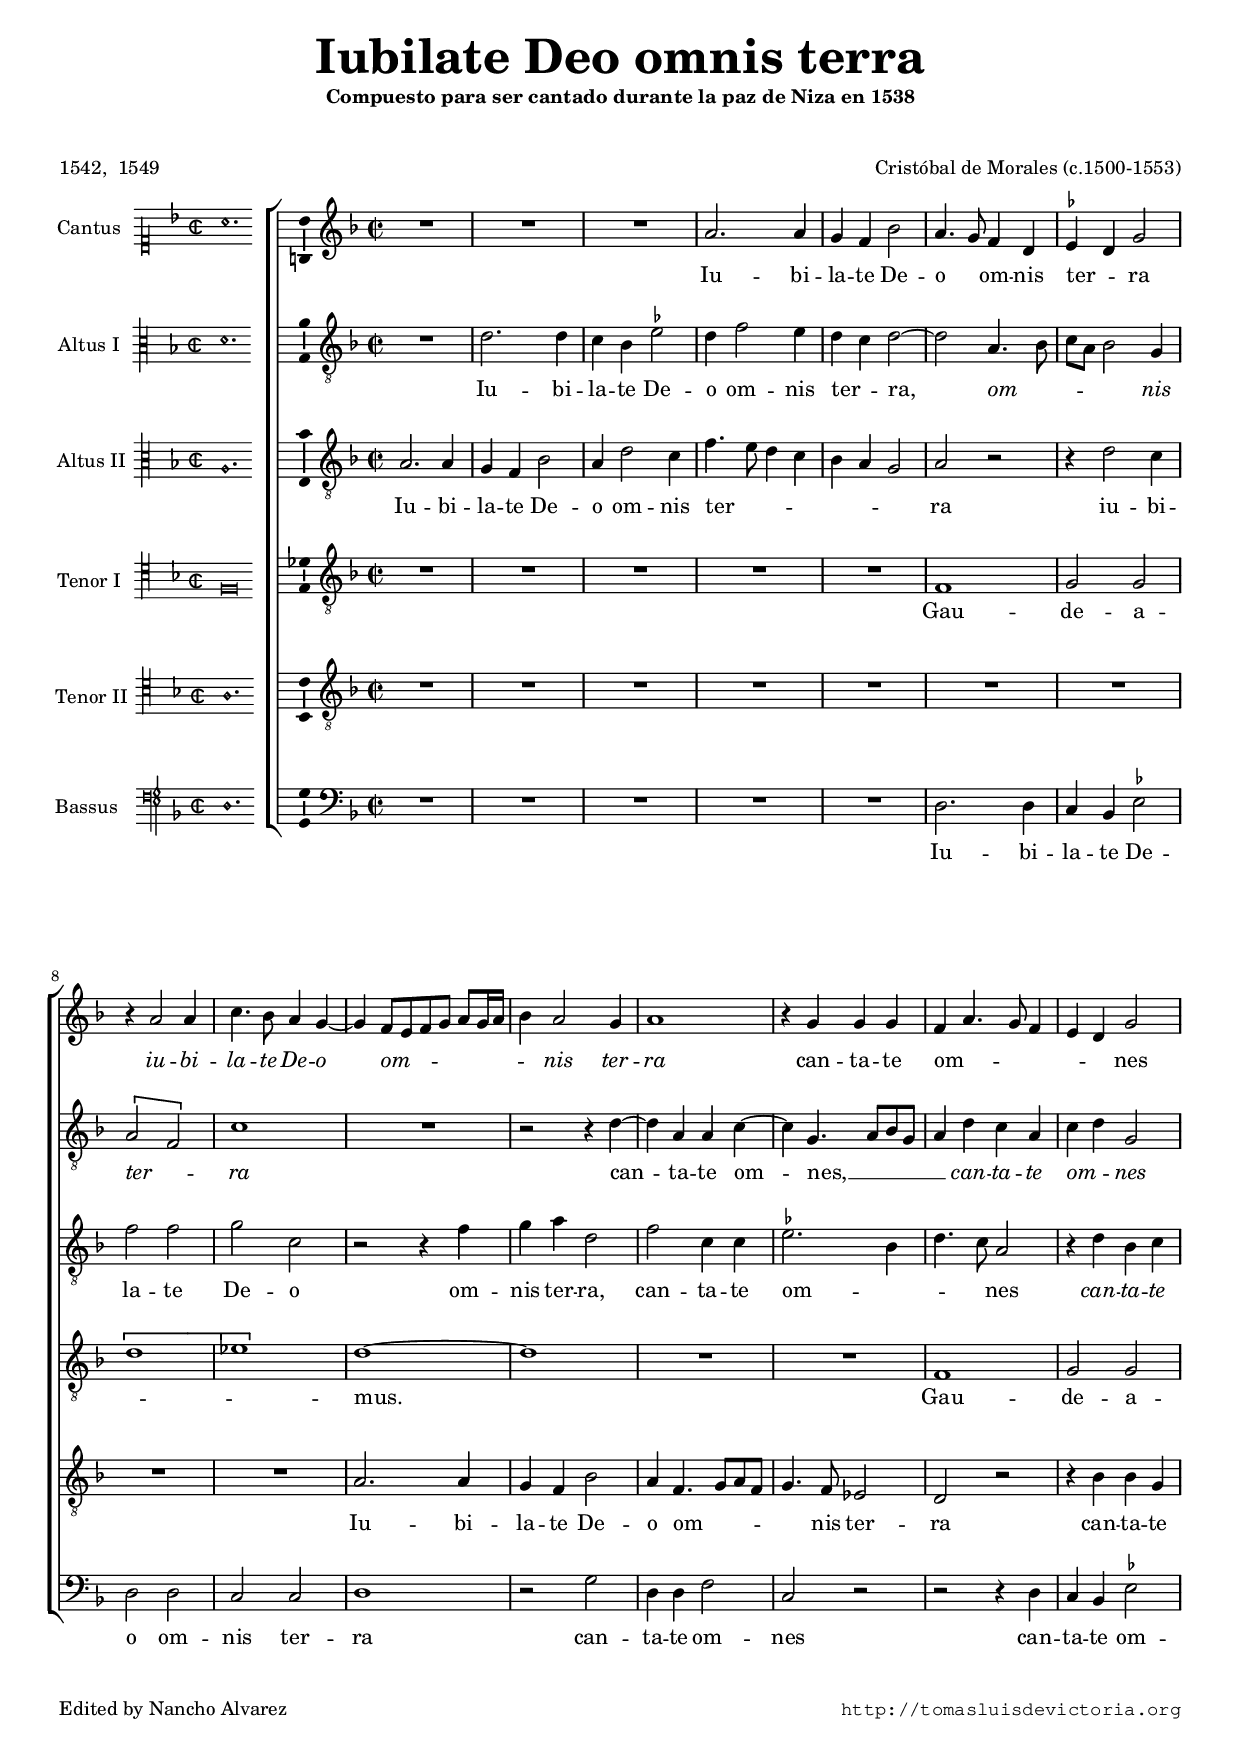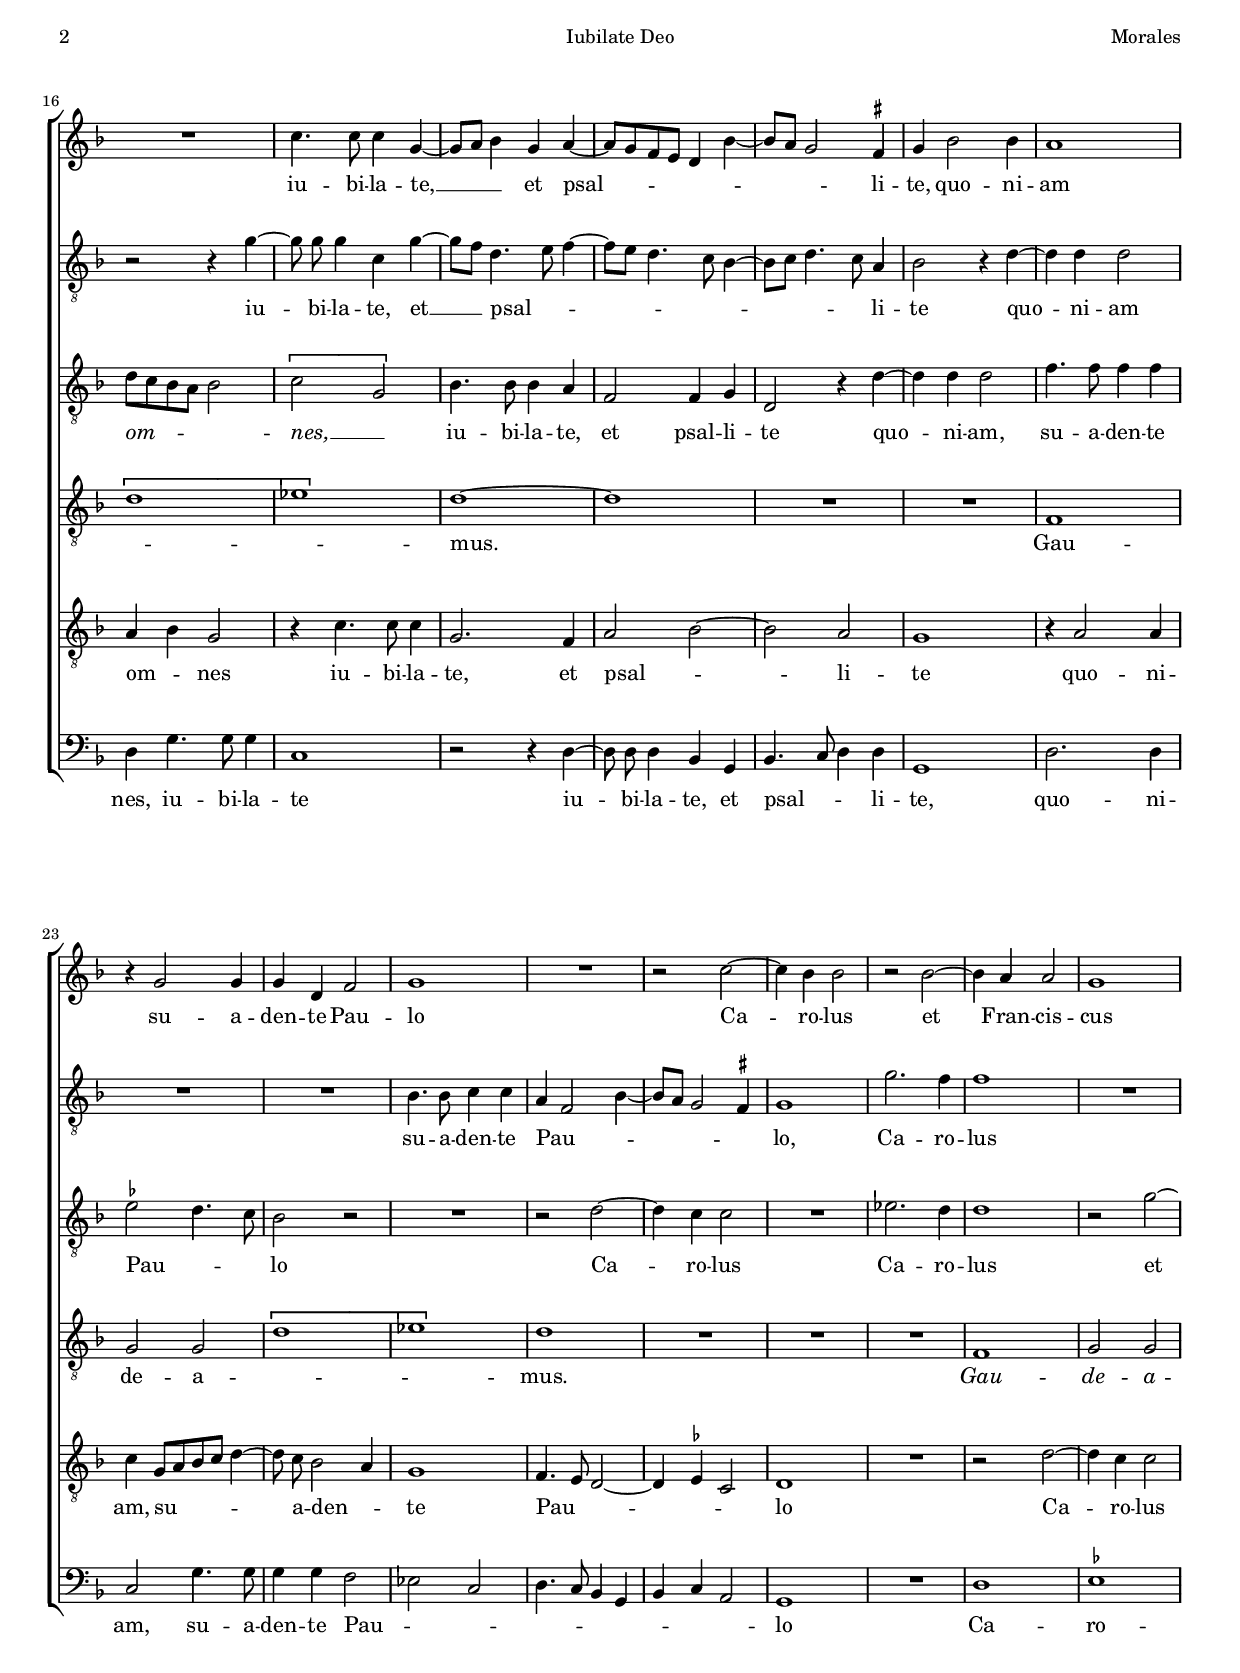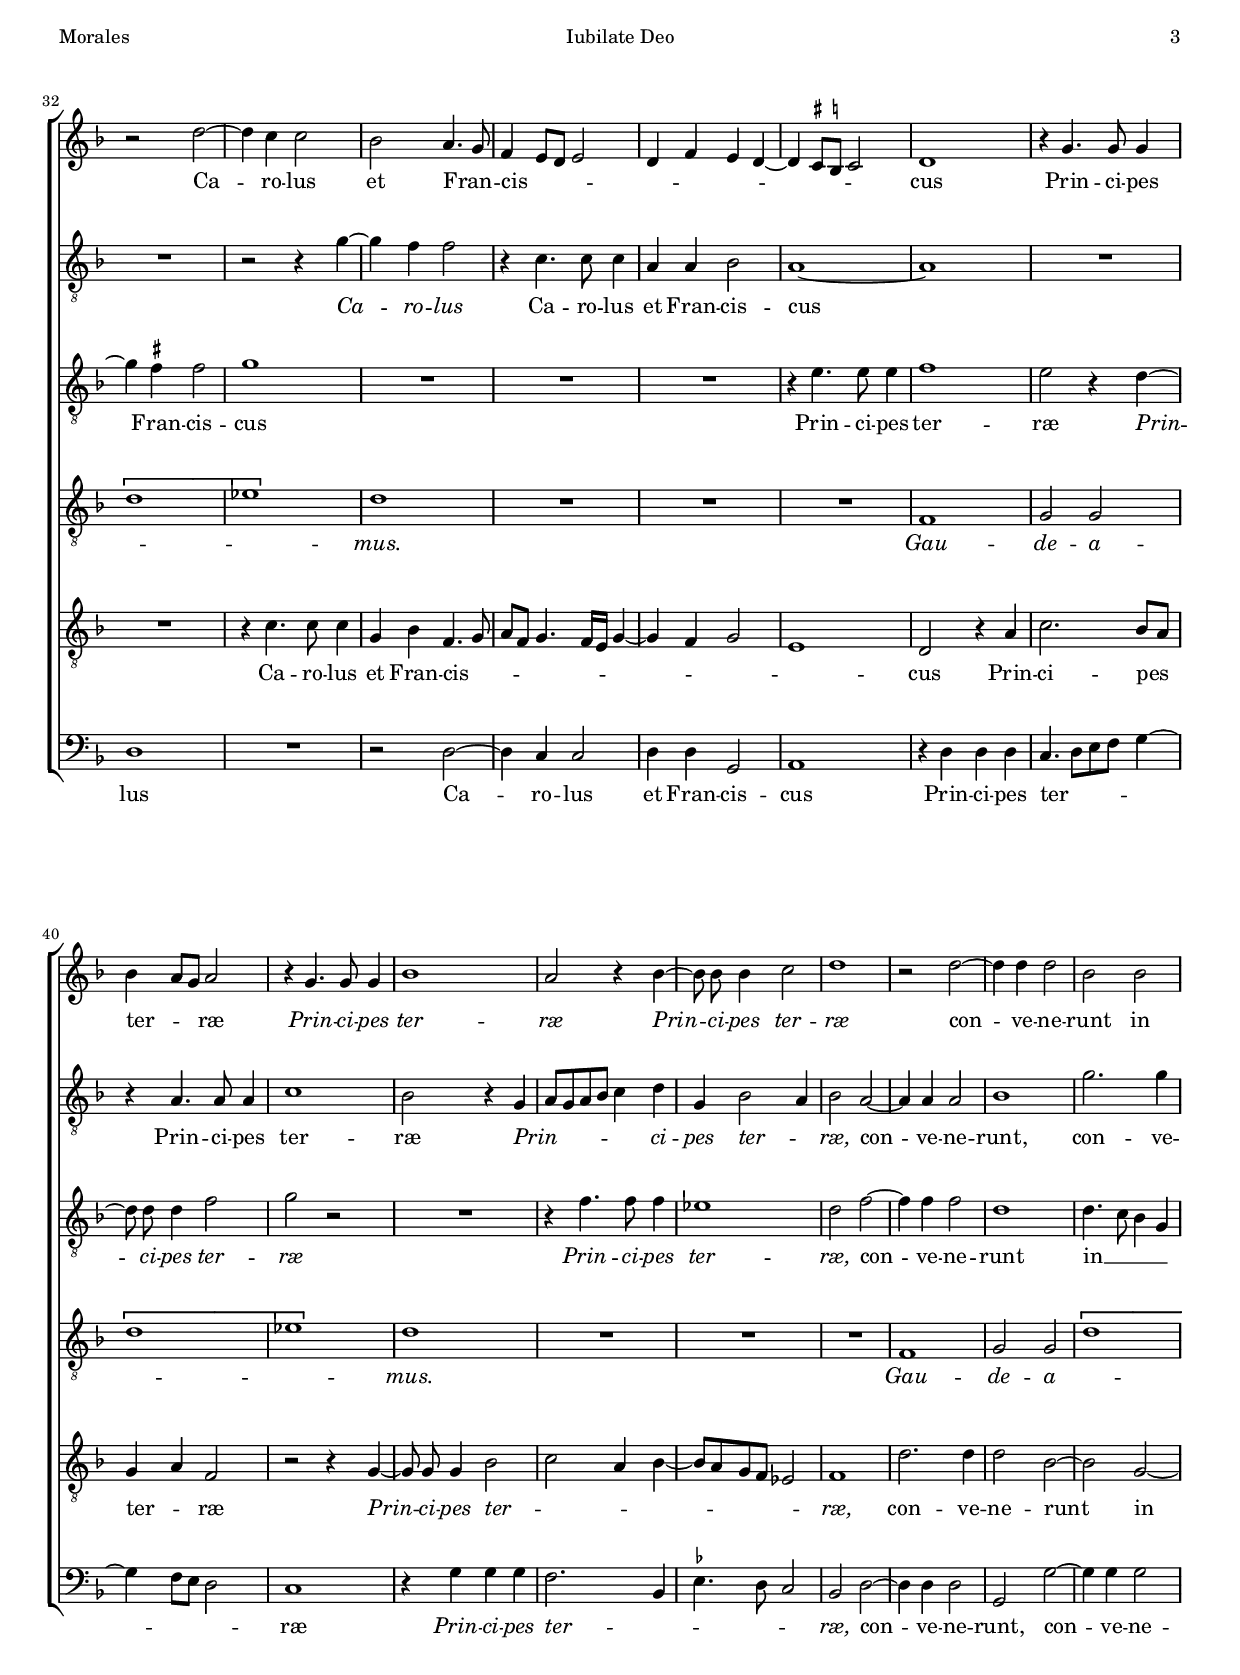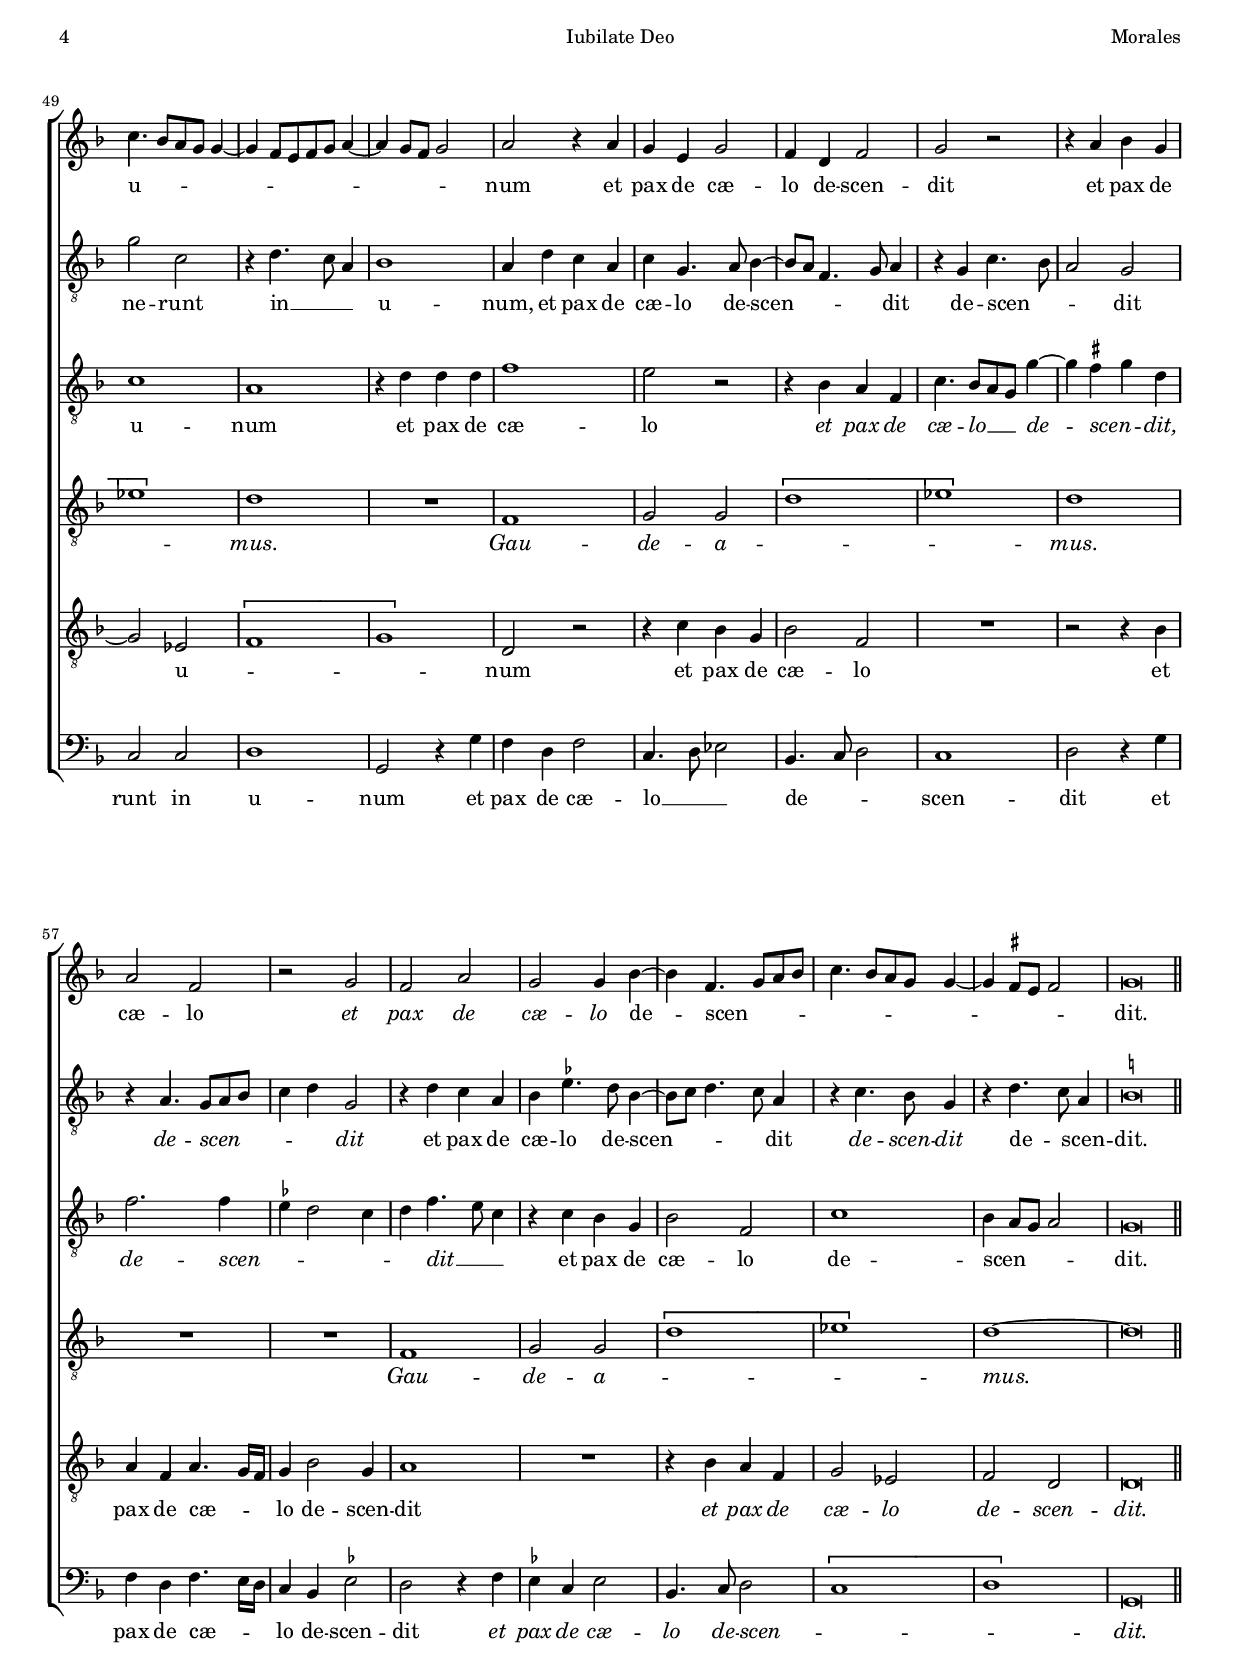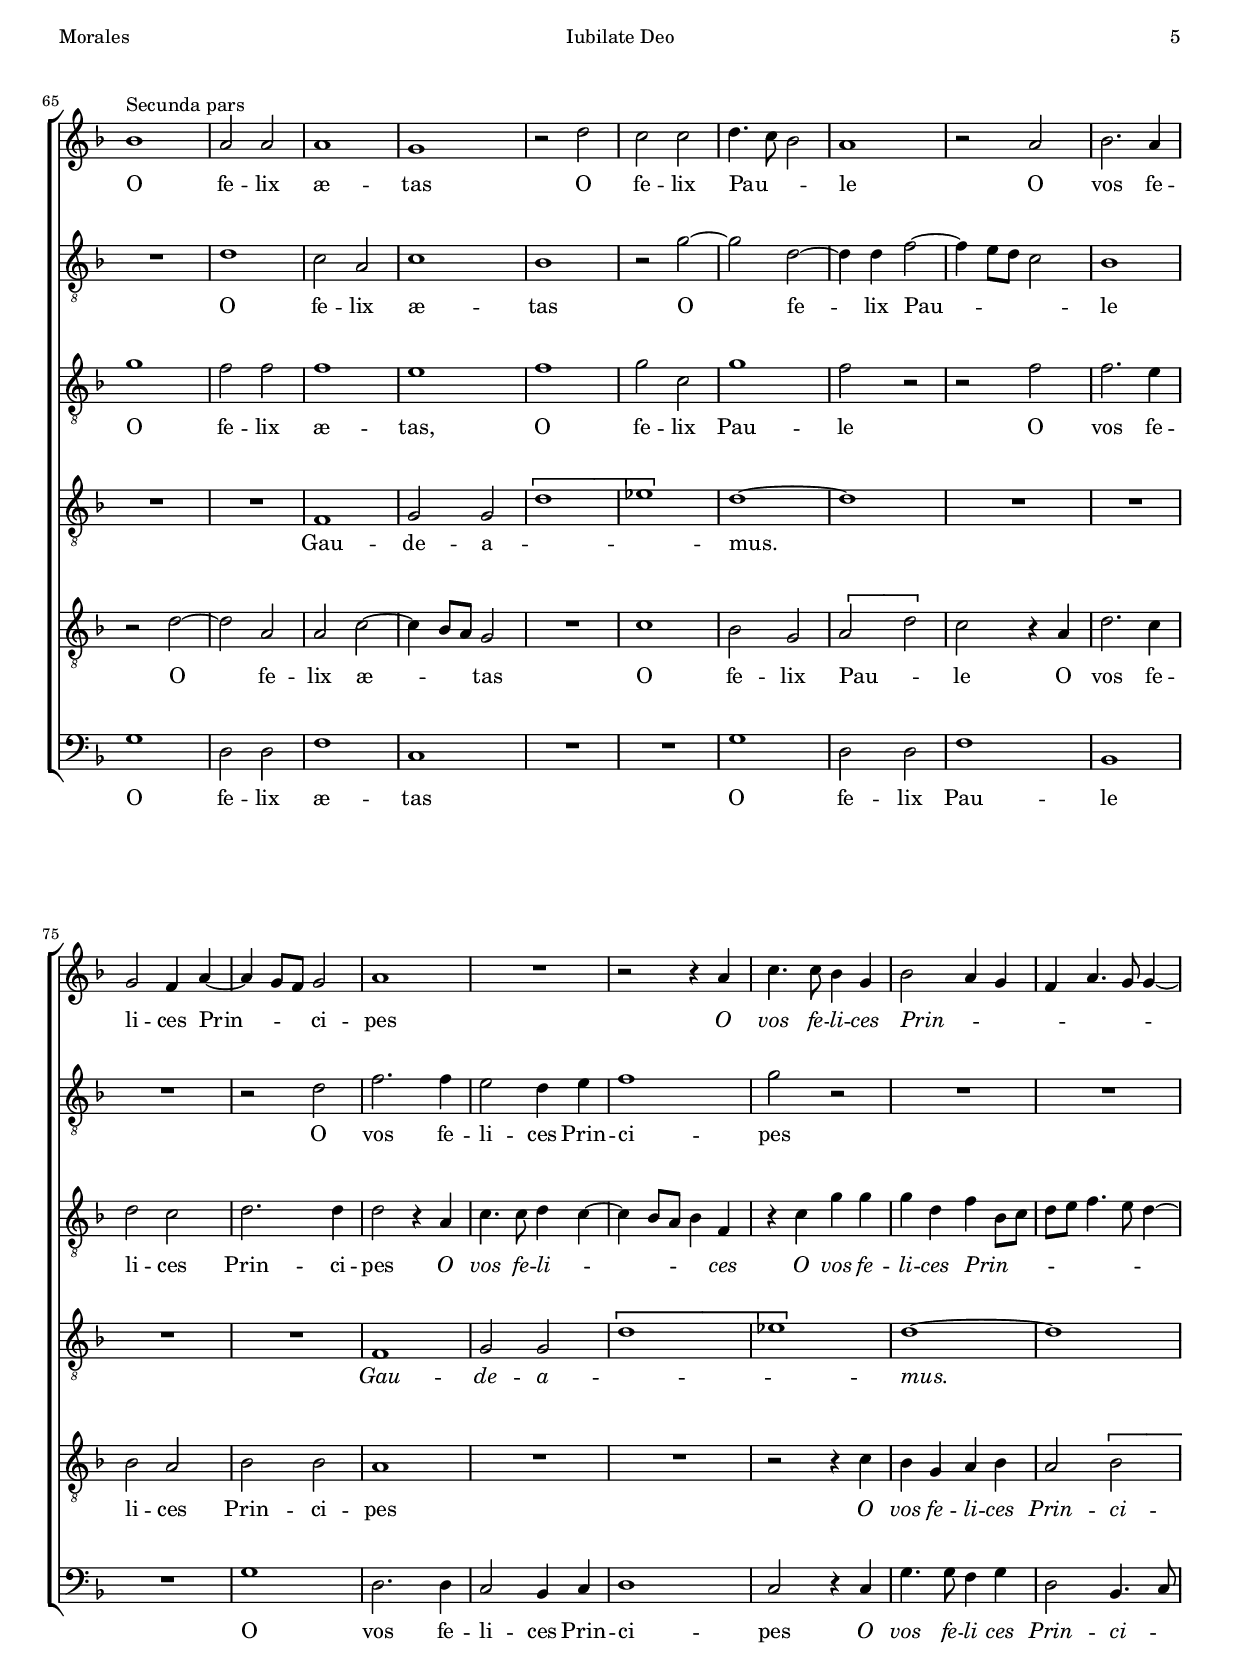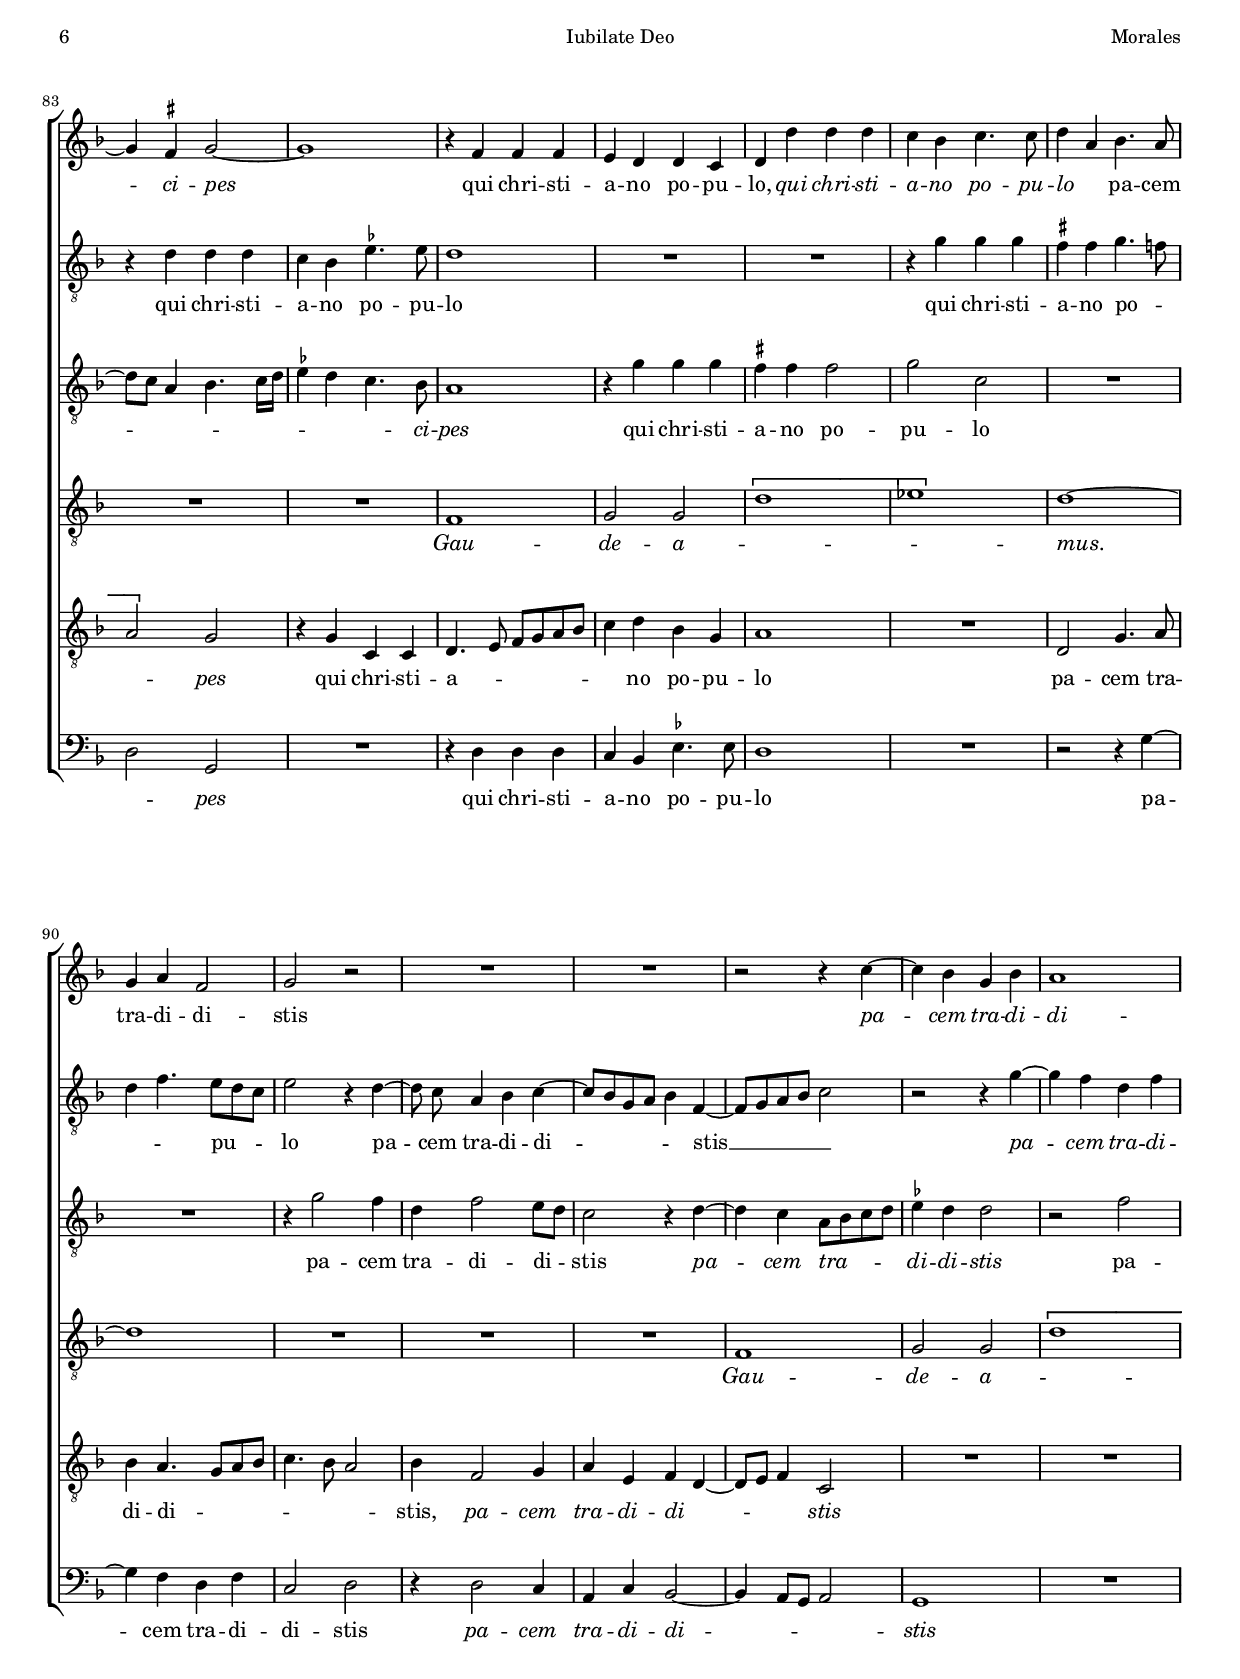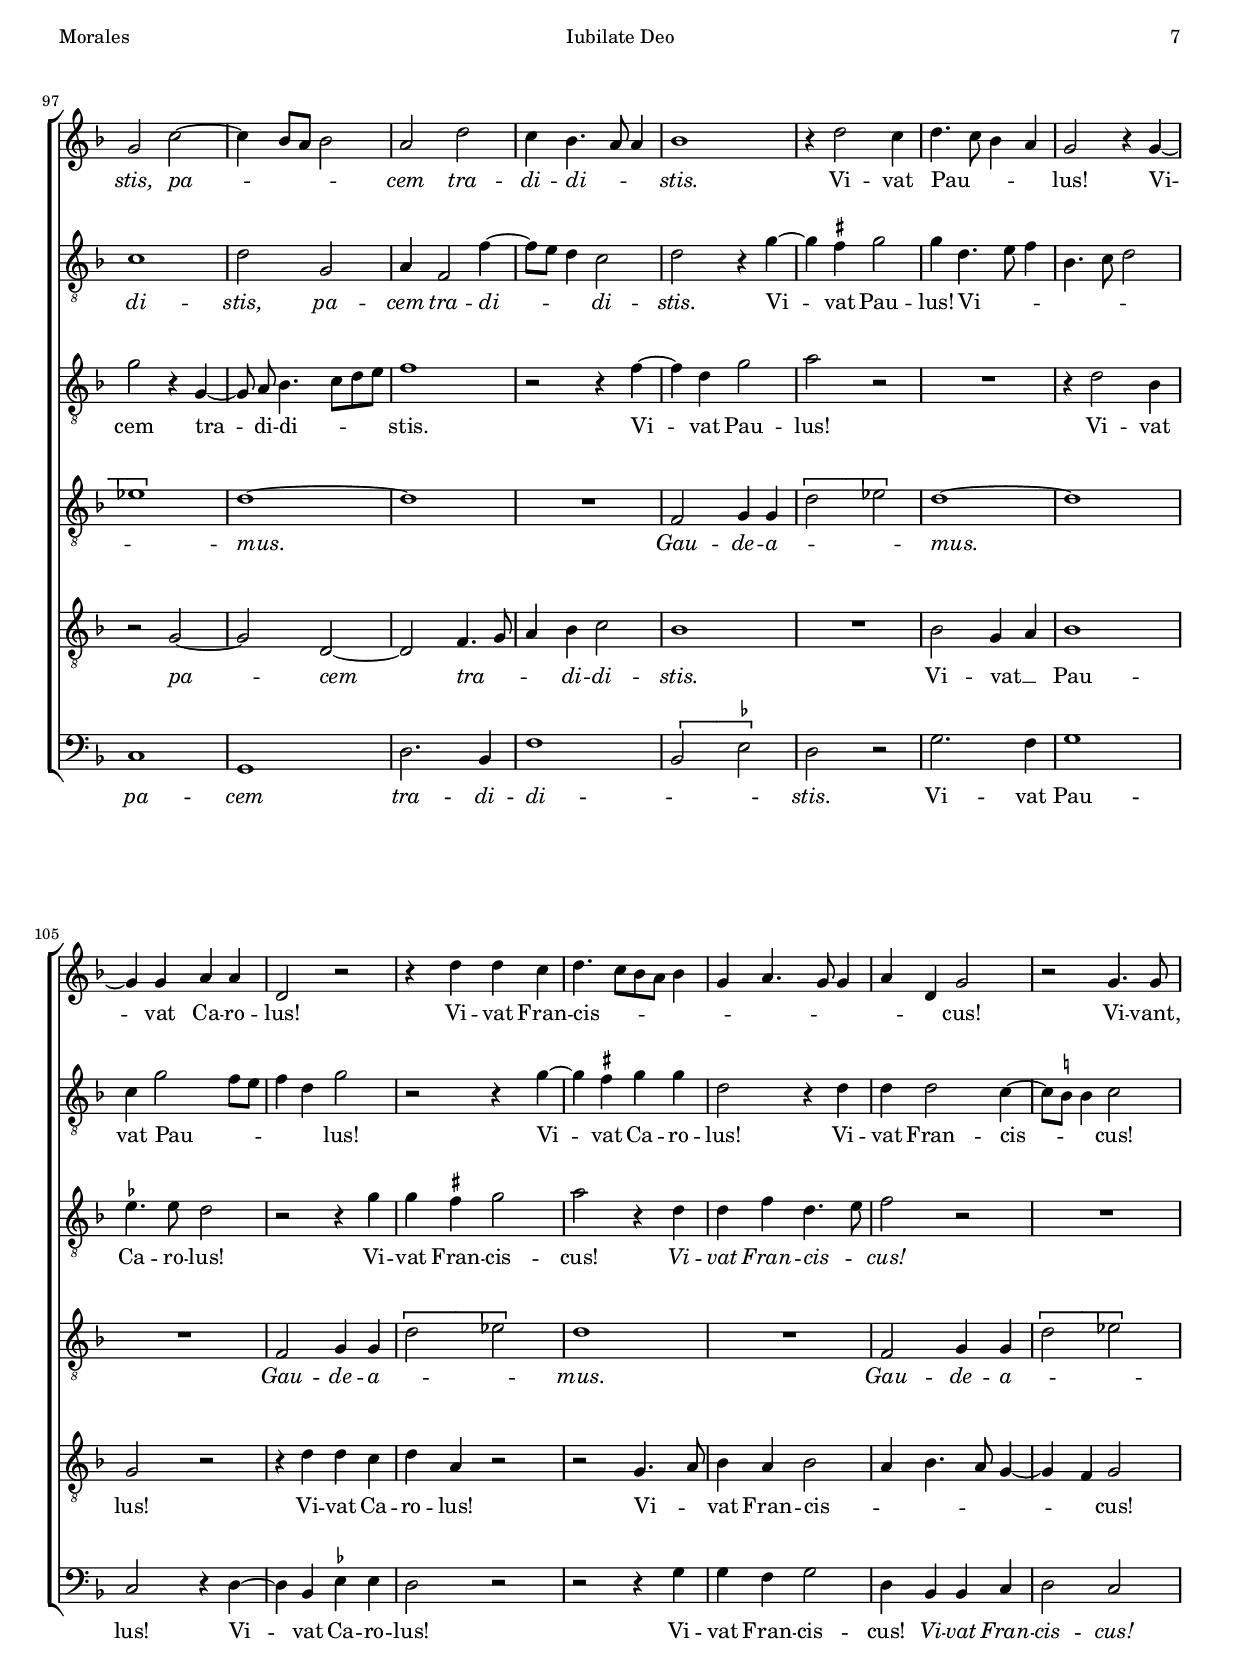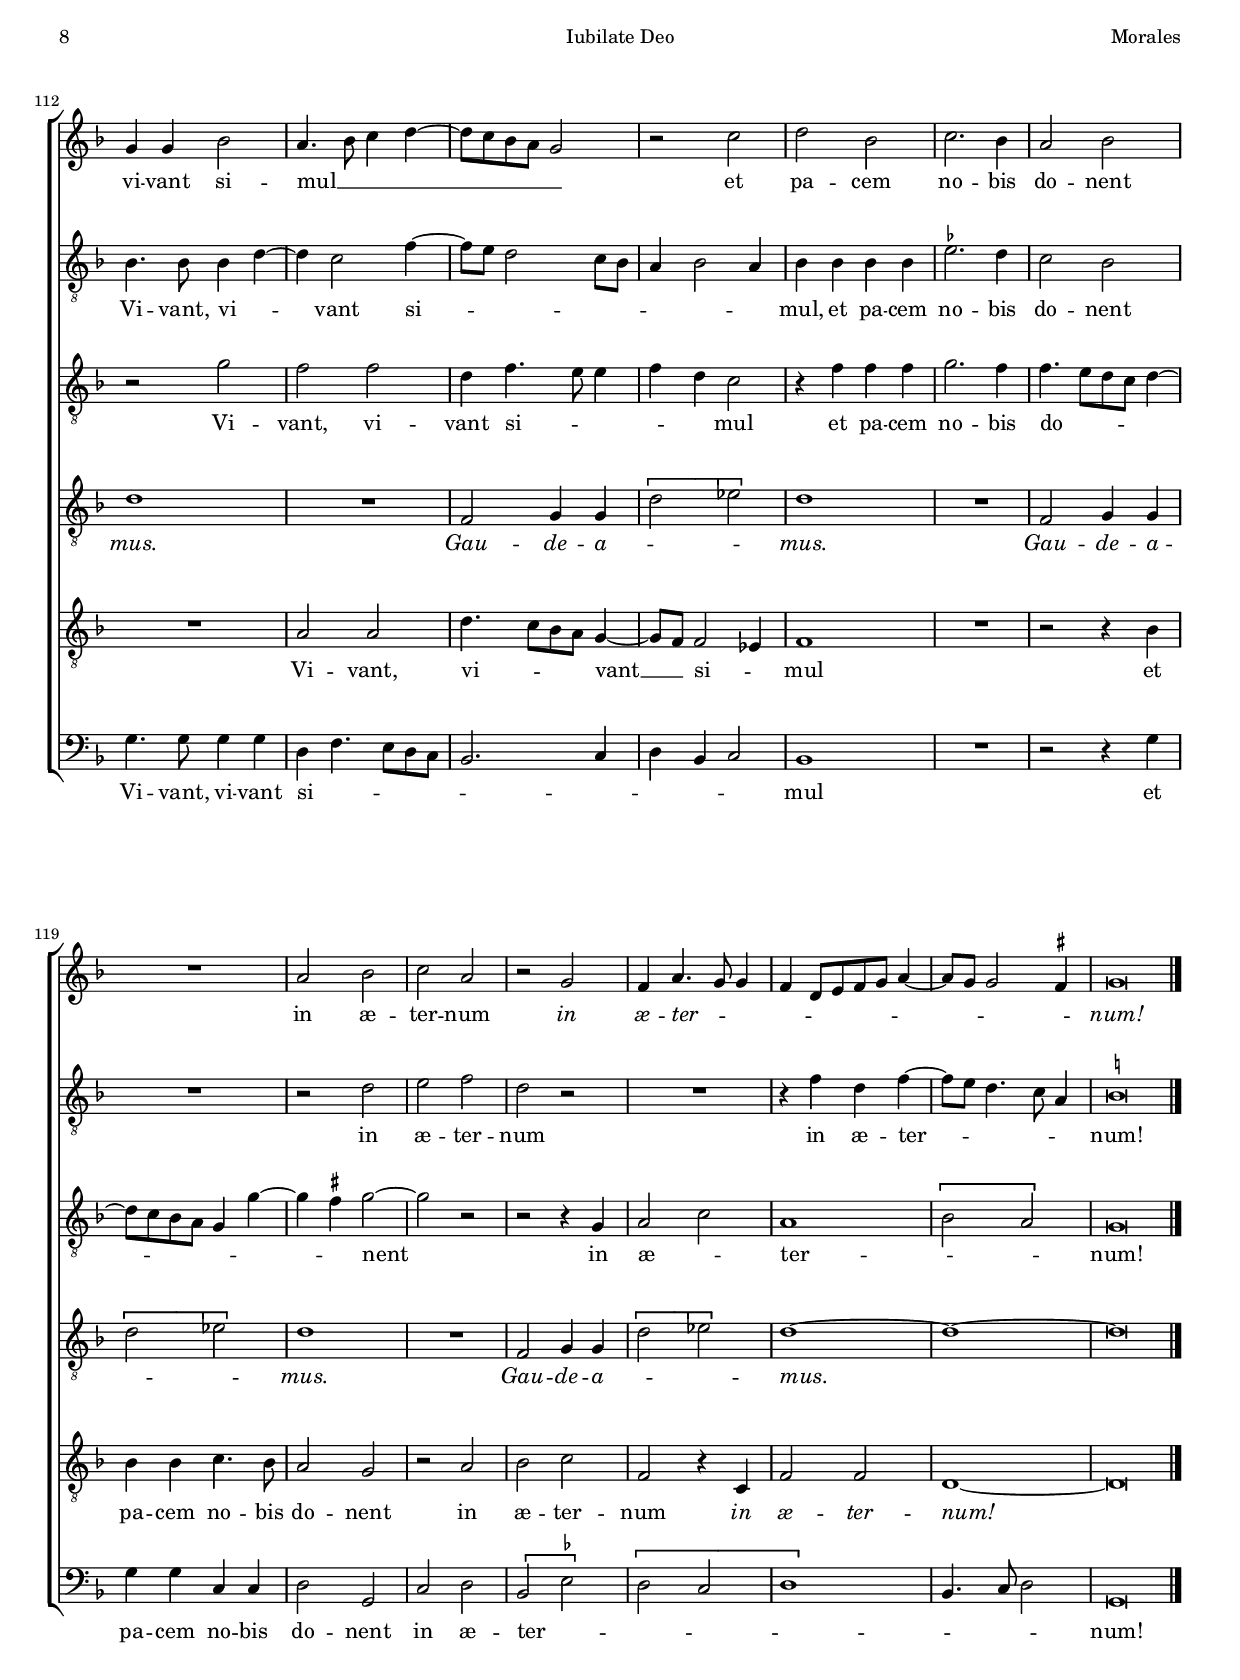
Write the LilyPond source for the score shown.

\version "2.18.0"

#(set-default-paper-size "a4")
#(set-global-staff-size 16.6)
#(ly:set-option 'point-and-click #f)
%mobile -s13.5 -i3.0

italicas=\override LyricText.font-shape = #'italic
rectas=\override LyricText.font-shape = #'upright
ss=\once \set suggestAccidentals = ##t
incipitwidth = 20
italicas=\override LyricText.font-shape = #'italic
rectas=\override LyricText.font-shape = #'upright

htitle="Iubilate Deo"
hcomposer="Morales"

\header{
	composer="Cristóbal de Morales (c.1500-1553)"
        pdfauthor=\composer
	title=\markup{\fontsize #4 "Iubilate Deo omnis terra"}
	subtitle=\markup{\smaller "Compuesto para ser cantado durante la paz de Niza en 1538"}
	subsubtitle=\markup{\column{" " " "}}
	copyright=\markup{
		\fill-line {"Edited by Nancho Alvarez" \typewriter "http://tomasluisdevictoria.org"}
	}
%	tagline=" "
	poet="1542,  1549"

}
 

%%%%%%%%%%%%%%%%%%%%%%%%%%%%%%%%%%%%%%%%%%%%%%%%%%%%%%%%%%%%%%%%%%%%%%%%%%%%%5

global={\key f \major \time 2/2 \skip 1*64 \bar "||" \break
					\skip 1*62 \bar "|."
}

cantus={
	R1*4/4 |
	R1*4/4 |
	R1*4/4 |
	a'2. a'4 |
%5
	g' f' bes'2 |
	a'4. g'8 f'4 d' |
	\ss ees' d' g'2 |
	r4 a'2 a'4 |
	c''4. bes'8 a'4 g' ~ |
%10
	g'  f'8[ e' f' g']  a'[ g'16 a'] |
	bes'4 a'2 g'4 |
	a'1 |
	r4 g' g' g' |
	f' a'4. g'8 f'4 |
%15
	e' d' g'2 |
	R1*4/4 |
	c''4. c''8 c''4 g' ~ |
	g'8 a' bes'4 g' a' ~ |
	a'8 g' f' e' d'4 bes' ~ |
%20
	bes'8 a' g'2 \ss fis'4 |
	g' bes'2 bes'4 |
	a'1 |
	r4 g'2 g'4 |
	g' d' f'2 |
%25
	g'1 |
	R1*4/4 |
	r2 c'' ~ |
	c''4 bes' bes'2 |
	r bes' ~ |
%30
	bes'4 a' a'2 |
	g'1 |
	r2 d'' ~ | 
	d''4 c'' c''2 | %\break
	bes' a'4. g'8 | 
%35
	f'4 e'8 d' e'2 |
	d'4 f' e' d' ~ |
	d' \ss cis'8 \ss b cis'2 |
	d'1 |
	r4 g'4. g'8 g'4 |
%40
	bes' a'8 g' a'2 |
	r4 g'4. g'8 g'4 |
	bes'1 |
	a'2 r4 bes' ~ |
	\set Staff.autoBeaming = ##f
	bes'8 bes' bes'4 c''2 |
	\set Staff.autoBeaming = ##t
%45
	d''1 |
	r2 d'' ~ |
	d''4 d'' d''2 |
	bes' bes' |
	c''4.  bes'8[ a' g'] g'4 ~ |
%50
	g'  f'8[ e' f' g'] a'4 ~ |
	a' g'8 f' g'2 |
	a' r4 a' |
	g' e' g'2 |
	f'4 d' f'2 |
%55
	g' r |
	r4 a' bes' g' |
	a'2 f' |
	r g' |
	f' a' |
%60
	g' g'4 bes' ~ |
	bes' f'4. g'8 a' bes' |
	c''4.  bes'8[ a' g'] g'4 ~ |
	g' \ss fis'8 e' fis'2 |
	g'\breve*1/2 |
%65
	s4*0^\markup{"Secunda pars"}
	bes'1 |
	a'2 a' |
	a'1 |
	g' |
	r2 d'' |
%70
	c'' c'' |
	d''4. c''8 bes'2 |
	a'1 |
	r2 a' |
	bes'2. a'4 | 
%75
	g'2 f'4 a' ~ |
	a' g'8 f' g'2 |
	a'1 |
	R1*4/4 |
	r2 r4 a' |
%80
	c''4. c''8 bes'4 g' |
	bes'2 a'4 g' |
	f' a'4. g'8 g'4 ~ |
	g' \ss fis' g'2 ~ | 
	g'1 | 
%85
	r4 f' f' f' |
	e' d' d' c' |
	d' d'' d'' d'' |
	c'' bes' c''4. c''8 |
	d''4 a' bes'4. a'8 |
%90
	g'4 a' f'2 |
	g' r | 
	R1*4/4 |
	R1*4/4 |
	r2 r4 c'' ~ |
%95
	c'' bes' g' bes' |
	a'1 |
	g'2 c'' ~ |
	c''4 bes'8 a' bes'2 |
	a' d'' | 
%100
	c''4 bes'4. a'8 a'4 |
	bes'1 |
	r4 d''2 c''4 |
	d''4. c''8 bes'4 a' |
	g'2 r4 g' ~ |
%105
	g' g' a' a' |
	d'2 r |
	r4 d'' d'' c'' |
	d''4.  c''8[ bes' a'] bes'4 |
	g' a'4. g'8 g'4 |
%110
	a' d' g'2 |
	r g'4. g'8 |
	g'4 g' bes'2 |
	a'4. bes'8 c''4 d'' ~ |
	d''8 c'' bes' a' g'2 |
%115
	r c'' |
	d'' bes' |
	c''2. bes'4 |
	a'2 bes' |
	R1*4/4 |
%120
	a'2 bes' |
	c'' a' |
	r g' |
	f'4 a'4. g'8 g'4 |
	f'  d'8[ e' f' g'] a'4 ~ |
%125
	a'8 g' g'2 \ss fis'4 |
	g'\breve*1/2
}

altus={
	R1*4/4 |
	d'2. d'4 |
	c' bes \ss ees'2 |
	d'4 f'2 e'4 |
%5
	d' c' d'2 ~ |
	d' a4. bes8 |
	c' a bes2 g4 |
	\[a2 f\] |
	c'1 |
%10
	R1*4/4 |
	r2 r4 d' ~ |
	d' a a c' ~ |
	c' g4. a8 bes g |
	a4 d' c' a |
%15
	c' d' g2 |
	r r4 g' ~ |
	\set Staff.autoBeaming = ##f
	g'8 g' g'4 c' g' ~ |
	\set Staff.autoBeaming = ##t
	g'8 f' d'4. e'8 f'4 ~ |
	f'8 e' d'4. c'8 bes4 ~ |
%20
	bes8 c' d'4. c'8 a4 |
	bes2 r4 d' ~ |
	d' d' d'2 |
	R1*4/4 |
	R1*4/4 |
%25
	bes4. bes8 c'4 c' |
	a f2 bes4 ~ |
	bes8 a g2 \ss fis4 |
	g1 |
	g'2. f'4 |
%30
	f'1 |
	R1*4/4 |
	R1*4/4 |
	r2 r4 g' ~ |
	g' f' f'2 |
%35
	r4 c'4. c'8 c'4 |
	a a bes2 |
	a1 ~ |
	a |
	R1*4/4 |
%40
	r4 a4. a8 a4 |
	c'1 |
	bes2 r4 g |
	a8 g a bes c'4 d' |
	g bes2 a4 |
%45
	bes2 a ~ |
	a4 a a2 |
	bes1 |
	g'2. g'4 |
	g'2 c' |
%50
	r4 d'4. c'8 a4 |
	bes1 |
	a4 d' c' a |
	c' g4. a8 bes4 ~ |
	bes8 a f4. g8 a4 |
%55
	r g c'4. bes8 |
	a2 g |
	r4 a4. g8 a bes |
	c'4 d' g2 |
	r4 d' c' a |
%60
	bes \ss ees'4. d'8 bes4 ~ |
	bes8 c' d'4. c'8 a4 |
	r c'4. bes8 g4 |
	r d'4. c'8 a4 |
	\ss b\breve*1/2 |
%65
	R1*4/4 |
	d'1 |
	c'2 a |
	c'1 |
	bes |
%70
	r2 g' ~ |
	g' d' ~ |
	d'4 d' f'2 ~ |
	f'4 e'8 d' c'2 |
	bes1 |
%75
	R1*4/4 |
	r2 d' |
	f'2. f'4 |
	e'2 d'4 e' |
	f'1 |
%80
	g'2 r |
	R1*4/4 |
	R1*4/4 |
	r4 d' d' d' |
	c' bes \ss ees'4. ees'8 |
%85
	d'1 |
	R1*4/4 |
	R1*4/4 |
	r4 g' g' g' |
	\ss fis' fis' g'4. f'8 |
%90
	d'4 f'4. e'8 d' c' |
	e'2 r4 d' ~ |
	\set Staff.autoBeaming = ##f
	d'8 c' a4 bes c' ~ |
	\set Staff.autoBeaming = ##t
	c'8 bes g a bes4 f ~ |
	f8 g a bes c'2 |
%95
	r r4 g' ~ |
	g' f' d' f' |
	c'1 |
	d'2 g |
	a4 f2 f'4 ~ |
%100
	f'8 e' d'4 c'2 |
	d' r4 g' ~ |
	g' \ss fis' g'2 |
	g'4 d'4. e'8 f'4 |
	bes4. c'8 d'2 |
%105
	c'4 g'2 f'8 e' |
	f'4 d' g'2 |
	r r4 g' ~ |
	g' \ss fis' g' g' |
	d'2 r4 d' |
%110
	d' d'2 c'4 ~ |
	c'8 \ss b b4 c'2 |
	bes4. bes8 bes4 d' ~ |
	d' c'2 f'4 ~ |
	f'8 e' d'2 c'8 bes |
%115
	a4 bes2 a4 |
	bes bes bes bes |
	\ss ees'2. d'4 |
	c'2 bes |
	R1*4/4 |
%120
	r2 d' |
	e' f' |
	d' r |
	R1*4/4 |
	r4 f' d' f' ~ |
%125
	f'8 e' d'4. c'8 a4 |
	\ss b\breve*1/2
}

altusdos={
	a2. a4 |
	g f bes2 |
	a4 d'2 c'4 |
	f'4. e'8 d'4 c' |
%5
	bes a g2 |
	a r |
	r4 d'2 c'4 |
	f'2 f' |
	g' c' |
%10
	r r4 f' |
	g' a' d'2 |
	f' c'4 c' |
	\ss ees'2. bes4 |
	d'4. c'8 a2 |
%15
	r4 d' bes c' |
	d'8 c' bes a bes2 |
	\[c' g\] |
	bes4. bes8 bes4 a |
	f2 f4 g |
%20
	d2 r4 d' ~ |
	d' d' d'2 |
	f'4. f'8 f'4 f' |
	\ss ees'2 d'4. c'8 |
	bes2 r |
%25
	R1*4/4 |
	r2 d' ~ |
	d'4 c' c'2 |
	R1*4/4 |
	ees'2. d'4 |
%30
	d'1 |
	r2 g' ~ |
	g'4 \ss fis' fis'2 |
	g'1 |
	R1*4/4 |
%35
	R1*4/4 |
	R1*4/4 |
	r4 e'4. e'8 e'4 |
	f'1 |
	e'2 r4 d' ~ |
%40
	\set Staff.autoBeaming = ##f
	d'8 d' d'4 f'2 |
	\set Staff.autoBeaming = ##t
	g' r |
	R1*4/4 |
	r4 f'4. f'8 f'4 |
	ees'1 |
%45
	d'2 f' ~ |
	f'4 f' f'2 |
	d'1 |
	d'4. c'8 bes4 g |
	c'1 |
%50
	a |
	r4 d' d' d' |
	f'1 |
	e'2 r |
	r4 bes a f |
%55
	c'4.  bes8[ a g] g'4 ~ |
	g' \ss fis' g' d' |
	f'2. f'4 |
	\ss ees' d'2 c'4 |
	d' f'4. e'8 c'4 |
%60
	r c' bes g |
	bes2 f |
	c'1 |
	bes4 a8 g a2 |
	g\breve*1/2 |
%65
	g'1 |
	f'2 f' |
	f'1 |
	e' |
	f' |
%70
	g'2 c' |
	g'1 |
	f'2 r |
	r f' |
	f'2. e'4 |
%75
	d'2 c' |
	d'2. d'4 |
	d'2 r4 a |
	c'4. c'8 d'4 c' ~ |
	c' bes8 a bes4 f |
%80
	r c' g' g' |
	g' d' f' bes8 c' |
	d' e' f'4. e'8 d'4 ~ |
	d'8 c' a4 bes4. c'16 d' |
	\ss ees'4 d' c'4. bes8 |
%85
	a1 |
	r4 g' g' g' |
	\ss fis' fis' fis'2 |
	g' c' |
	R1*4/4 |
%90
	R1*4/4 |
	r4 g'2 f'4 |
	d' f'2 e'8 d' |
	c'2 r4 d' ~ |
	d' c' a8 bes c' d' |
%95
	\ss ees'4 d' d'2 |
	r f' |
	g' r4 g ~ |
	\set Staff.autoBeaming = ##f
	g8 a bes4.  c'8[ d' e'] |
	\set Staff.autoBeaming = ##t
	f'1 |
%100
	r2 r4 f' ~ |
	f' d' g'2 |
	a' r |
	R1*4/4 |
	r4 d'2 bes4 |
%105
	\ss ees'4. ees'8 d'2 |
	r r4 g' |
	g' \ss fis' g'2 |
	a' r4 d' |
	d' f' d'4. e'8 |
%110
	f'2 r |
	R1*4/4 |
	r2 g' |
	f' f' |
	d'4 f'4. e'8 e'4 |
%115
	f' d' c'2 |
	r4 f' f' f' |
	g'2. f'4 |
	f'4.  e'8[ d' c'] d'4 ~ |
	d'8 c' bes a g4 g' ~ |
%120
	g' \ss fis' g'2 ~ |
	g' r |
	r r4 g |
	a2 c' |
	a1 |
%125
	\[bes2 a\] |
	g\breve*1/2
}

tenor={
	R1*4/4 |
	R1*4/4 |
	R1*4/4 |
	R1*4/4 |
%5
	R1*4/4 |
	f1 |
	g2 g |
	\[d'1 |
	ees'\] |
%10
	d' ~ |
	d' |
	R1*4/4 |
	R1*4/4 |
	f1 |
%15
	g2 g |
	\[d'1 |
	ees'\] |
	d' ~ |
	d' |
%20
	R1*4/4 |
	R1*4/4 |
	f1 |
	g2 g |
	\[d'1 |
%25
	ees'\] |
	d' |
	R1*4/4 |
	R1*4/4 |
	R1*4/4 |
%30
	f1 |
	g2 g |
	\[d'1 |
	ees'\] |
	d' |
%35
	R1*4/4 |
	R1*4/4 |
	R1*4/4 |
	f1 |
	g2 g |
%40
	\[d'1 |
	ees'\] |
	d' |
	R1*4/4 |
	R1*4/4 |
%45
	R1*4/4 |
	f1 |
	g2 g |
	\[d'1 |
	ees'\] |
%50
	d' |
	R1*4/4 |
	f1 |
	g2 g |
	\[d'1 |
%55
	ees'\] |
	d' |
	R1*4/4 |
	R1*4/4 |
	f1 |
%60
	g2 g |
	\[d'1 |
	ees'\] |
	d' ~ |
	d'\breve*1/2 |
%65
	R1*4/4 |
	R1*4/4 |
	f1 |
	g2 g |
	\[d'1 |
%70
	ees'\] |
	d' ~ |
	d' |
	R1*4/4 |
	R1*4/4 |
%75
	R1*4/4 |
	R1*4/4 |
	f1 |
	g2 g |
	\[d'1 |
%80
	ees'\] |
	d' ~ |
	d' |
	R1*4/4 |
	R1*4/4 |
%85
	f1 |
	g2 g |
	\[d'1 |
	ees'\] |
	d' ~ |
%90
	d' |
	R1*4/4 |
	R1*4/4 |
	R1*4/4 |
	f1 |
%95
	g2 g |
	\[d'1 |
	ees'\] |
	d' ~ |
	d' |
%100
	R1*4/4 |
	f2 g4 g |
	\[d'2 ees'\] |
	d'1 ~ |
	d' |
%105
	R1*4/4 |
	f2 g4 g |
	\[d'2 ees'\] |
	d'1 |
	R1*4/4 |
%110
	f2 g4 g |
	\[d'2 ees'\] | % en CSIC no hay ligadura
	d'1 |
	R1*4/4 |
	f2 g4 g |
%115
	\[d'2 ees'\] |
	d'1 |
	R1*4/4 |
	f2 g4 g |
	\[d'2 ees'\] | % en CSIC no hay ligadura
%120
	d'1 |
	R1*4/4 |
	f2 g4 g |
	\[d'2 ees'\] |
	d'1 ~ |
%125
	d' ~ |
	d'\breve*1/2
}

tenordos={
	R1*4/4 |
	R1*4/4 |
	R1*4/4 |
	R1*4/4 |
%5
	R1*4/4 |
	R1*4/4 |
	R1*4/4 |
	R1*4/4 |
	R1*4/4 |
%10
	a2. a4 |
	g f bes2 |
	a4 f4. g8 a f |
	g4. f8 ees2 |
	d r |
%15
	r4 bes bes g |
	a bes g2 |
	r4 c'4. c'8 c'4 |
	g2. f4 |
	a2 bes ~ |
%20
	bes a |
	g1 |
	r4 a2 a4 |
	c'  g8[ a bes c'] d'4 ~ |
	\set Staff.autoBeaming = ##f
	d'8 c' bes2 a4 |
	\set Staff.autoBeaming = ##t
%25
	g1 |
	f4. e8 d2 ~ |
	d4 \ss ees c2 |
	d1 |
	R1*4/4 |
%30
	r2 d' ~ |
	d'4 c' c'2 |
	R1*4/4 |
	r4 c'4. c'8 c'4 |
	g bes f4. g8 |
%35
	a f g4. f16 e g4 ~ |
	g f g2 |
	e1 |
	d2 r4 a |
	c'2. bes8 a |
%40
	g4 a f2 |
	r r4 g ~ |
	\set Staff.autoBeaming = ##f
	g8 g g4 bes2 |
	\set Staff.autoBeaming = ##t
	c' a4 bes ~ |
	bes8 a g f ees2 |
%45
	f1 |
	d'2. d'4 |
	d'2 bes ~ |
	bes g ~ |
	g ees |
%50
	\[f1 |
	g\] |
	d2 r |
	r4 c' bes g |
	bes2 f |
%55
	R1*4/4 |
	r2 r4 bes |
	a f a4. g16 f |
	g4 bes2 g4 |
	a1 |
%60
	R1*4/4 |
	r4 bes a f |
	g2 ees |
	f d |
	d\breve*1/2 |
%65
	r2 d' ~ |
	d' a |
	a c' ~ |
	c'4 bes8 a g2 |
	R1*4/4 |
%70
	c'1 |
	bes2 g |
	\[a d'\] |
	c' r4 a |
	d'2. c'4 |
%75
	bes2 a |
	bes bes |
	a1 |
	R1*4/4 |
	R1*4/4 |
%80
	r2 r4 c' |
	bes g a bes |
	a2 \[bes |
	a\] g |
	r4 g c c |
%85
	d4. e8 f g a bes |
	c'4 d' bes g |
	a1 |
	R1*4/4 |
	d2 g4. a8 |
%90
	bes4 a4. g8 a bes |
	c'4. bes8 a2 |
	bes4 f2 g4 |
	a e f d ~ |
	d8 e f4 c2 |
%95
	R1*4/4 |
	R1*4/4 |
	r2 g ~ |
	g d ~ |
	d f4. g8 |
%100
	a4 bes c'2 |
	bes1 |
	R1*4/4 |
	bes2 g4 a |
	bes1 |
%105
	g2 r |
	r4 d' d' c' |
	d' a r2 |
	r g4. a8 |
	bes4 a bes2 |
%110
	a4 bes4. a8 g4 ~ |
	g f g2 |
	R1*4/4 |
	a2 a |
	d'4.  c'8[ bes a] g4 ~ |
%115
	g8 f f2 ees4 |
	f1 |
	R1*4/4 |
	r2 r4 bes |
	bes bes c'4. bes8 |
%120
	a2 g |
	r a |
	bes c' |
	f r4 c |
	f2 f |
%125
	d1 ~ |
	d\breve*1/2
}

bassus={
	R1*4/4 |
	R1*4/4 |
	R1*4/4 |
	R1*4/4 |
%5
	R1*4/4 |
	d2. d4 |
	c bes, \ss ees2 |
	d d |
	c c |
%10
	d1 |
	r2 g |
	d4 d f2 |
	c r |
	r r4 d |
%15
	c bes, \ss ees2 |
	d4 g4. g8 g4 |
	c1 |
	r2 r4 d ~ |
	\set Staff.autoBeaming = ##f
	d8 d d4 bes, g, |
	\set Staff.autoBeaming = ##t
%20
	bes,4. c8 d4 d |
	g,1 |
	d2. d4 |
	c2 g4. g8 |
	g4 g f2 |
%25
	ees c |
	d4. c8 bes,4 g, |
	bes, c a,2 |
	g,1 |
	R1*4/4 |
%30
	d1 |
	\ss ees |
	d |
	R1*4/4 |
	r2 d ~ |
%35
	d4 c c2 |
	d4 d g,2 |
	a,1 |
	r4 d d d |
	c4.  d8[ e f] g4 ~ |
%40
	g f8 e d2 |
	c1 |
	r4 g g g |
	f2. bes,4 |
	\ss ees4. d8 c2 |
%45
	bes, d ~ |
	d4 d d2 |
	g, g ~ |
	g4 g g2 |
	c c |
%50
	d1 |
	g,2 r4 g |
	f d f2 |
	c4. d8 ees2 |
	bes,4. c8 d2 |
%55
	c1 |
	d2 r4 g |
	f d f4. e16 d |
	c4 bes, \ss ees2 |
	d r4 f |
%60
	\ss ees c ees2 |
	bes,4. c8 d2 |
	\[c1 |
	d\] |
	g,\breve*1/2 |
%65
	g1 |
	d2 d |
	f1 |
	c |
	R1*4/4 |
%70
	R1*4/4 |
	g1 |
	d2 d |
	f1 |
	bes, |
%75
	R1*4/4 |
	g1 |
	d2. d4 |
	c2 bes,4 c |
	d1 |
%80
	c2 r4 c |
	g4. g8 f4 g |
	d2 bes,4. c8 |
	d2 g, |
	R1*4/4 |
%85
	r4 d d d |
	c bes, \ss ees4. ees8 |
	d1 |
	R1*4/4 |
	r2 r4 g ~ |
%90
	g f d f |
	c2 d |
	r4 d2 c4 |
	a, c bes,2 ~ |
	bes,4 a,8 g, a,2 |
%95
	g,1 |
	R1*4/4 |
	c1 |
	g, |
	d2. bes,4 |
%100
	f1 |
	\[bes,2 \ss ees\] |
	d r |
	g2. f4 |
	g1 |
%105
	c2 r4 d ~ |
	d bes, \ss ees ees |
	d2 r |
	r r4 g |
	g f g2 |
%110
	d4 bes, bes, c |
	d2 c |
	g4. g8 g4 g |
	d f4. e8 d c |
	bes,2. c4 |
%115
	d bes, c2 |
	bes,1 |
	R1*4/4 |
	r2 r4 g |
	g g c c |
%120
	d2 g, |
	c d |
	\[bes, \ss ees\] |
	\[d c |
	d1\] |
%125
	bes,4. c8 d2 |
	g,\breve*1/2
}

textocantus=\lyricmode{
Iu -- bi -- la -- te De -- o _ 
om -- nis ter -- _ ra
\italicas
iu -- bi -- la -- te De -- o _ om -- _ _ _ _ _ _ _ nis ter -- ra
\rectas
can -- ta -- te om -- _ _ _ _ _ nes
iu -- bi -- la -- te, __ _ _ _ et psal -- _ _ _ _ _ _ _ _ _ li -- te,
quo -- ni -- am
su -- a -- den -- te Pau -- lo
Ca -- _ ro -- lus
et _ Fran -- cis -- cus
Ca -- _ ro -- lus et Fran -- _ cis -- _ _ _ _ _ _ _ _ _ _ _ cus
Prin -- ci -- pes ter -- _ _ ræ
\italicas
Prin -- ci -- pes ter -- ræ 
Prin -- _ ci -- pes ter -- ræ
\rectas
con -- _ ve -- ne -- runt in u -- _ _ _ _ _ _ _ _ _ _ _ _ _ _ num
et pax de cæ -- lo de -- scen -- dit
et pax de cæ -- lo
\italicas
et pax de cæ -- lo 
\rectas
de -- _ scen -- _ _ _ _ _ _ _ _ _ _ _ _ dit.
O fe -- lix æ -- tas
O fe -- lix Pau -- _ _ le
O vos fe -- li -- ces Prin -- _ _ _ ci -- pes
\italicas
O vos fe -- li -- ces Prin -- _ _ _ _ _ _ _ ci -- pes _
\rectas
qui chri -- sti -- a -- no po -- pu -- lo,
\italicas
qui chri -- sti -- a -- no po -- pu -- lo _
\rectas
pa -- cem tra -- di -- di -- stis
\italicas
pa -- _ cem tra -- di -- di -- stis, 
pa -- _ _ _ _ cem tra -- di -- di -- _ _ stis.
\rectas
Vi -- vat Pau -- _ _ _ lus! Vi -- _ vat Ca -- ro -- lus!
Vi -- vat Fran -- cis -- _ _ _ _ _ _ _ _ _ _ cus!
Vi -- vant, vi -- vant si -- mul __ _ _ _ _ _ _ _ _ 
et pa -- cem no -- bis do -- nent
in æ -- ter -- num
\italicas
in æ -- ter -- _ _ _ _ _ _ _ _ _ _ _ _ num!

}

textoaltus=\lyricmode{
Iu -- bi -- la -- te De -- o om -- nis ter -- _ ra, _
\italicas
om -- _ _ _ _ nis ter -- _ ra
\rectas
can -- _ ta -- te om -- _ nes, __ _ _ _ _ 
\italicas
can -- ta -- te om -- _ nes
\rectas
iu -- _ bi -- la -- te,
et __ _ _ psal -- _ _ _ _ _ _ _ _ _ _ _ li -- te
quo -- _ ni -- am
su -- a -- den -- te Pau -- _ _ _ _ _ _ lo,
Ca -- ro -- lus
\italicas
Ca -- _ ro -- lus
\rectas
Ca -- ro -- lus et Fran -- cis -- cus _
Prin -- ci -- pes ter -- ræ
\italicas
Prin -- _ _ _ _ _ ci -- pes ter -- _ ræ,
\rectas
con -- _ ve -- ne -- runt,
con -- ve -- ne -- runt
in __ _ _ u -- num,
et pax de cæ -- lo de -- scen -- _ _ _ _ dit
de -- scen -- _ _ dit
\italicas
de -- scen -- _ _ _ _ dit
\rectas
et pax de cæ -- lo de -- scen -- _ _ _ _ dit
\italicas
de -- scen -- dit
\rectas
de -- _ scen -- dit.
O fe -- lix æ -- tas
O _ fe -- _ lix Pau -- _ _ _ _ le
O vos fe -- li -- ces Prin -- ci -- pes
qui chri -- sti -- a -- no po -- pu -- lo
qui chri -- sti -- a -- no po -- _ _ _ pu -- _ _ lo
pa -- _ cem tra -- di -- di -- _ _ _ _ _ stis __ _ _ _ _ _ 
\italicas
pa -- _ cem tra -- di -- di -- stis, 
pa -- cem tra -- di -- _ _ _ di -- stis.
\rectas
Vi -- _ vat Pau -- lus!
Vi -- _ _ _ _ _ vat Pau -- _ _ _ _ lus!
Vi -- _ vat Ca -- ro -- lus!
Vi -- vat Fran -- cis -- _ _ _ cus!
Vi -- vant,
vi -- _ _ vant
si -- _ _ _ _ _ _ _ _ mul,
et pa -- cem no -- bis do -- nent
in æ -- ter -- num
in æ -- ter -- _ _ _ _ _ num!
}

textoaltusdos=\lyricmode{
Iu -- bi -- la -- te De -- o om -- nis ter -- _ _ _ _ _ _ ra
iu -- bi -- la -- te De -- o
om -- nis ter -- ra,
can -- ta -- te om -- _ _ _ nes
\italicas
can -- ta -- te om -- _ _ _ _ nes, __ _ 
\rectas
iu -- bi -- la -- te,
et psal -- li -- te
quo -- _ ni -- am,
su -- a -- den -- te Pau -- _ _ lo
Ca -- _ ro -- lus
Ca -- ro -- lus
et _ Fran -- cis -- cus
Prin -- ci -- pes ter -- ræ
\italicas
Prin -- _ ci -- pes ter -- ræ 
Prin -- ci -- pes ter -- ræ,
\rectas
con -- _ ve -- ne -- runt in __ _ _ _ u -- num
et pax de cæ -- lo
\italicas
et pax de cæ -- lo __ _ _ 
de -- _ scen -- _ dit, 
de -- scen -- _ _ _ _ dit __ _ _ 
\rectas
et pax de cæ -- lo de -- scen -- _ _ _ dit.
O fe -- lix æ -- tas,
O fe -- lix Pau -- le
O vos fe -- li -- ces Prin -- ci -- pes
\italicas
O vos fe -- li -- _ _ _ _ _ ces
O vos fe -- li -- ces Prin -- _ _ _ _ _ _ _ _ _ _ _ _ _ _ _ _ ci -- pes
\rectas
qui chri -- sti -- a -- no po -- pu -- lo
pa -- cem tra -- di -- di -- _ stis
\italicas
pa -- _ cem tra -- _ _ _ di -- di -- stis
\rectas
pa -- cem tra -- _ di -- di -- _ _ _ stis.
Vi -- _ vat Pau -- lus!
Vi -- vat Ca -- ro -- lus!
Vi -- vat Fran -- cis -- cus!
\italicas
Vi -- vat Fran -- cis -- _ cus!
\rectas
Vi -- vant, vi -- vant si -- _ _ _ _ mul
et pa -- cem no -- bis do -- _ _ _ _ _ _ _ _ _ _ _ _ nent _
in æ -- _ ter -- _ _ num!
}

textotenor=\lyricmode{
Gau -- de -- a -- _ _ mus. _
Gau -- de -- a -- _ _ mus. _
Gau -- de -- a -- _ _ mus. 
\italicas
Gau -- de -- a -- _ _ mus. 
Gau -- de -- a -- _ _ mus. 
Gau -- de -- a -- _ _ mus.
Gau -- de -- a -- _ _ mus.
Gau -- de -- a -- _ _ mus. _ 
\rectas
Gau -- de -- a -- _ _ mus. _
\italicas
Gau -- de -- a -- _ _ mus. _ 
Gau -- de -- a -- _ _ mus. _ 
Gau -- de -- a -- _ _ mus. _ 
Gau -- de -- a -- _ _ mus. _ 
Gau -- de -- a -- _ _ mus. 
Gau -- de -- a -- _ _ mus. 
Gau -- de -- a -- _ _ mus. 
Gau -- de -- a -- _ _ mus. 
Gau -- de -- a -- _ _ mus. _ _ _
}

textotenordos=\lyricmode{
Iu -- bi -- la -- te De -- o om -- _ _ _ _ nis ter -- ra
can -- ta -- te om -- _ nes
iu -- bi -- la -- te,
et psal -- _ _ li -- te
quo -- ni -- am, su -- _ _ _ _ _ a -- den -- _ te
Pau -- _ _ _ _ _ lo
Ca -- _ ro -- lus
Ca -- ro -- lus et Fran -- cis -- _ _ _ _ _ _ _ _ _ _ _ cus
Prin -- ci -- pes _ ter -- _ ræ
\italicas
Prin -- _ ci -- pes ter -- _ _ _ _ _ _ _ _ ræ,
\rectas
con -- ve -- ne -- runt _
in _ u -- _ _ num
et pax de cæ -- lo
et pax de cæ -- _ _ lo de -- scen -- dit
\italicas
et pax de cæ -- lo de -- scen -- dit.
\rectas
O _ fe -- lix æ -- _ _ _ tas
O fe -- lix Pau -- _ le
O vos fe -- li -- ces Prin -- ci -- pes
\italicas
O vos fe -- li -- ces
Prin -- ci -- _ pes
\rectas
qui chri -- sti -- a -- _ _ _ _ _ _ no po -- pu -- lo
pa -- cem tra -- di -- di -- _ _ _ _ _ _ stis,
\italicas
pa -- cem tra -- di -- di -- _ _ _ _ stis
pa -- _ cem _ tra -- _ _ di -- di -- stis.
\rectas
Vi -- vat __ _ Pau -- lus!
Vi -- vat Ca -- ro -- lus!
Vi -- _ vat Fran -- cis -- _ _ _ _ _ _ cus!
Vi -- vant,
vi -- _ _ _ vant __ _ _ si -- _ mul
et pa -- cem no -- bis do -- nent
in æ -- ter -- num
\italicas
in æ -- ter -- num! _

}

textobassus=\lyricmode{
Iu -- bi -- la -- te De -- o om -- nis ter -- ra
can -- ta -- te om -- nes
can -- ta -- te om -- nes,
iu -- bi -- la -- te
iu -- _ bi -- la -- te,
et psal -- _ _ li -- te,
quo -- ni -- am,
su -- a -- den -- te Pau -- _ _ _ _ _ _ _ _ _ lo
Ca -- ro -- lus
Ca -- _ ro -- lus et Fran -- cis -- cus
Prin -- ci -- pes ter -- _ _ _ _ _ _ _ _ ræ
\italicas
Prin -- ci -- pes ter -- _ _ _ _ ræ,
\rectas
con -- _ ve -- ne -- runt,
con -- _ ve -- ne -- runt
in u -- num
et pax de cæ -- lo __ _ _ 
de -- _ _ scen -- dit
et pax de cæ -- _ _ lo de -- scen -- dit
\italicas
et pax de cæ -- lo de -- scen -- _ _ dit.
\rectas
O fe -- lix æ -- tas
O fe -- lix Pau -- le
O vos fe -- li -- ces Prin -- ci -- pes
\italicas
O vos fe -- li  ces
Prin -- ci -- _ _ pes
\rectas
qui chri -- sti -- a -- no po -- pu -- lo
pa -- _ cem tra -- di -- di -- stis
\italicas
pa -- cem tra -- di -- di -- _ _ _ _ stis
pa -- cem tra -- di -- di -- _ _ stis.
\rectas
Vi -- vat Pau -- lus!
Vi -- _ vat Ca -- ro -- lus!
Vi -- vat Fran -- cis -- cus!
\italicas
Vi -- vat Fran -- cis -- cus!
\rectas
Vi -- vant,
vi -- vant si -- _ _ _ _ _ _ _ _ _ mul
et pa -- cem no -- bis do -- nent in æ -- ter -- _ _ _ _ _ _ _ num!
}


incipitcantus=\markup{
	\score{
		{ 
		\set Staff.instrumentName="Cantus  "
		\override NoteHead.style = #'neomensural
		\override Rest.style = #'neomensural
		\override Staff.TimeSignature.style = #'neomensural
		\cadenzaOn 
		\clef "petrucci-c1"
		\key f \major
		\time 2/2
		a'1.*4/3
		} 
	\layout {
		\context {\Voice
			\remove Ligature_bracket_engraver
			\consists Mensural_ligature_engraver
		}
		line-width=\incipitwidth
		indent = 0
	}
	}
}


incipitaltus=\markup{
	\score{
		{ 
		\set Staff.instrumentName="Altus I  "
		\override NoteHead.style = #'neomensural 
		\override Rest.style = #'neomensural
		\override Staff.TimeSignature.style = #'neomensural
		\cadenzaOn 
		\clef "petrucci-c3"
		\key f \major
		\time 2/2
		d'1.*4/3
		} 
	\layout {
		\context {\Voice
			\remove Ligature_bracket_engraver
			\consists Mensural_ligature_engraver
		}
		line-width=\incipitwidth
		indent = 0
	}
	}
}


incipitaltusdos=\markup{
	\score{
		{ 
		\set Staff.instrumentName="Altus II "
		\override NoteHead.style = #'neomensural 
		\override Rest.style = #'neomensural
		\override Staff.TimeSignature.style = #'neomensural
		\cadenzaOn 
		\clef "petrucci-c3"
		\key f \major
		\time 2/2
		a1.*4/3
		} 
	\layout {
		\context {\Voice
			\remove Ligature_bracket_engraver
			\consists Mensural_ligature_engraver
		}
		line-width=\incipitwidth
		indent = 0
	}
	}
}


incipittenor=\markup{
	\score{
		{ 
		\set Staff.instrumentName="Tenor I  "
		\override NoteHead.style = #'neomensural 
		\override Rest.style = #'neomensural
		\override Staff.TimeSignature.style = #'neomensural
		\cadenzaOn 
		\clef "petrucci-c4"
		\key f \major
		\time 2/2
		f\breve
		} 
	\layout {
		\context {\Voice
			\remove Ligature_bracket_engraver
			\consists Mensural_ligature_engraver
		}
		line-width=\incipitwidth
		indent=0
	}
	}
}


incipittenordos=\markup{
	\score{
		{ 
		\set Staff.instrumentName="Tenor II "
		\override NoteHead.style = #'neomensural 
		\override Rest.style = #'neomensural
		\override Staff.TimeSignature.style = #'neomensural
		\cadenzaOn 
		\clef "petrucci-c4"
		\key f \major
		\time 2/2
		a1.*4/3
		} 
	\layout {
		\context {\Voice
			\remove Ligature_bracket_engraver
			\consists Mensural_ligature_engraver
		}
		line-width=\incipitwidth
		indent=0
	}
	}
}


incipitbassus=\markup{
	\score{
		{ 
		\set Staff.instrumentName="Bassus   "
		\override NoteHead.style = #'neomensural 
		\override Rest.style = #'neomensural
		\override Staff.TimeSignature.style = #'neomensural
		\cadenzaOn 
		\clef "petrucci-f4"
		\key f \major
		\time 2/2
		d1.*4/3
		} 
	\layout {
		\context {\Voice
			\remove Ligature_bracket_engraver
			\consists Mensural_ligature_engraver
		}
		line-width=\incipitwidth
		indent = 0
	}
	}
}




\score {\transpose c' c'{
\new ChoirStaff<<

	\new Staff <<\global
	\new Voice="v1" {
		\set Staff.instrumentName=\incipitcantus
		\clef "treble"
		\cantus }
	\new Lyrics \lyricsto "v1" {\textocantus }
	>>

	
	\new Staff << \global
	\new Voice="v2" {
		\set Staff.instrumentName=\incipitaltus
		\clef "G_8" 
		\altus}
	\new Lyrics \lyricsto "v2" {\textoaltus }
	>>
	
	\new Staff << \global
	\new Voice="v6" {
		\set Staff.instrumentName=\incipitaltusdos
		\clef "G_8" 
		\altusdos}
	\new Lyrics \lyricsto "v6" {\textoaltusdos }
	>>

	
	\new Staff <<\global
	\new Voice="v3" {
		\set Staff.instrumentName=\incipittenor
		\clef "G_8"
		\tenor }
	\new Lyrics \lyricsto "v3" {\textotenor }
	>>
	
	
	\new Staff <<\global
	\new Voice="v5" {
		\set Staff.instrumentName=\incipittenordos
		\clef "G_8"
		\tenordos }
	\new Lyrics \lyricsto "v5" {\textotenordos }
	>>
	
	\new Staff <<\global
	\new Voice="v4" {
		\set Staff.instrumentName=\incipitbassus
		\clef "bass" 
		\bassus }
	\new Lyrics \lyricsto "v4" {\textobassus }
	>>
	
>>

	}%transpose

\layout{ 
        \context {\Lyrics 
                \override VerticalAxisGroup.staff-affinity = #UP
                \override VerticalAxisGroup.nonstaff-relatedstaff-spacing =
                        #'((basic-distance . 0) (minimum-distance . 0) (padding . 1))
                \override LyricText.font-size = #1.2
                \override LyricHyphen.minimum-distance = #0.5
        }
        \context {\Score 
                \override BarNumber.padding = #2 
        }
        \context {\Voice 
                melismaBusyProperties = #'()
                %autoBeaming = ##f
        }
        \context {\Staff 
                \override VerticalAxisGroup.staff-staff-spacing =
                        #'((basic-distance . 11) (minimum-distance . 0) (padding . 1))
                %\RemoveEmptyStaves
                \consists Ambitus_engraver 
                \override LigatureBracket.padding = #1
        }
}


%\midi {}

}

\paper{
	evenHeaderMarkup=\markup  \fill-line { \fromproperty #'page:page-number-string \htitle \hcomposer }
	oddHeaderMarkup= \markup  \fill-line { \on-the-fly #not-first-page \hcomposer \on-the-fly #not-first-page \htitle \on-the-fly #not-first-page \fromproperty #'page:page-number-string }
	%system-count=20
	%page-count = 8
	ragged-last-bottom = ##f
	indent=3.7\cm
	system-system-spacing =
	#'((basic-distance . 20) (minimum-distance . 0) (padding . 5))
	top-system-spacing = % header
	#'((basic-distance . 10) (minimum-distance . 0) (padding . 0))
	last-bottom-spacing = % footer
	#'((basic-distance . 12) (minimum-distance . 0) (padding . 0))
	markup-system-spacing = #'((padding . 1.5))
}



